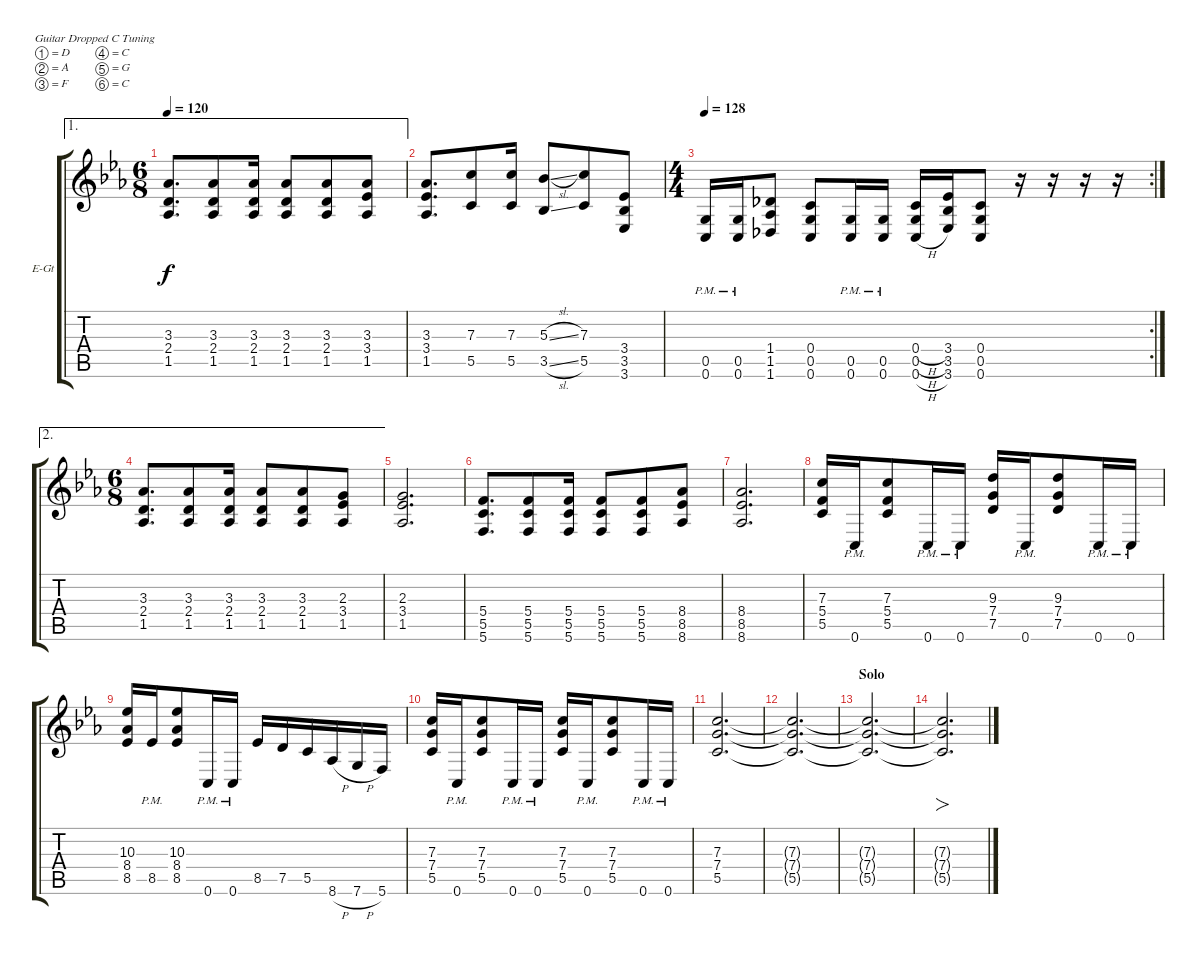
\bracketExtendMode groupsimilarinstruments
\firstSystemTrackNameOrientation horizontal
\otherSystemsTrackNameOrientation horizontal
\track ("Electric Guitar 1" "E-Gt") {instrument distortionguitar}
\staff {score tabs}
\tuning (D4 A3 F3 C3 G2 C2)
\ae 1
\ts (6 8)
\tempo 120
\clef g2
\ks cminor
(2.4 1.5 3.3).8{d dy f} (1.5 2.4 3.3).8 (2.4 1.5 3.3).16 (1.5 2.4 3.3).8 (2.4 1.5 3.3).8 (3.4 1.5 3.3).8 |
(1.5 3.4 3.3).8{d} (7.3 5.5).8 (5.5 7.3).16 (3.5{sl} 5.3{sl}).8 (5.5 7.3).8 (3.6 3.5 3.4).8 |
\rc 2
\ts (4 4)
\tempo 128
(0.6{pm} 0.5{pm}).16 (0.6{pm} 0.5{pm}).16 (1.6 1.5 1.4).8 (0.6 0.5 0.4).8 (0.6{pm} 0.5{pm}).16 (0.6{pm} 0.5{pm}).16 (0.4{h} 0.5{h} 0.6{h}).16 (3.6 3.5 3.4).16 (0.6 0.5 0.4).8 r.16 r.16 r.16 r.16 |
\ae 2
\ts (6 8)
(2.4 1.5 3.3).8{d} (1.5 2.4 3.3).8 (2.4 1.5 3.3).16 (1.5 2.4 3.3).8 (2.4 1.5 3.3).8 (3.4 1.5 2.3).8 |
(1.5 3.4 2.3).2{d} |
(5.6 5.4 5.5).8{d} (5.5 5.6 5.4).8 (5.6 5.5 5.4).16 (5.4 5.5 5.6).8 (5.4 5.6 5.5).8 (8.4 8.5 8.6).8 |
(8.6 8.5 8.4).2{d} |
(5.5 5.4 7.3).16 0.6{pm}.16 (5.5 5.4 7.3).8 0.6{pm}.16 0.6{pm}.16 (7.5 7.4 9.3).16 0.6{pm}.16 (7.5 7.4 9.3).8 0.6{pm}.16 0.6{pm}.16 |
(8.5 8.4 10.3).16 8.5{pm}.16 (8.5 8.4 10.3).8 0.6{pm}.16 0.6{pm}.16 8.5.16 7.5.16 5.5.16 8.6{h}.16 7.6{h}.16 5.6.16 |
(5.5 7.4 7.3).16 0.6{pm}.16 (5.5 7.4 7.3).8 0.6{pm}.16 0.6{pm}.16 (5.5 7.4 7.3).16 0.6{pm}.16 (5.5 7.4 7.3).8 0.6{pm}.16 0.6{pm}.16 |
(5.5 7.4 7.3).2{d} |
(7.3{t} 7.4{t} 5.5{t}).2{d} |
\section ("" "Solo")
(5.5{t} 7.4{t} 7.3{t}).2{d} |
(5.5{t} 7.4{t} 7.3{t}).2{fo d}
